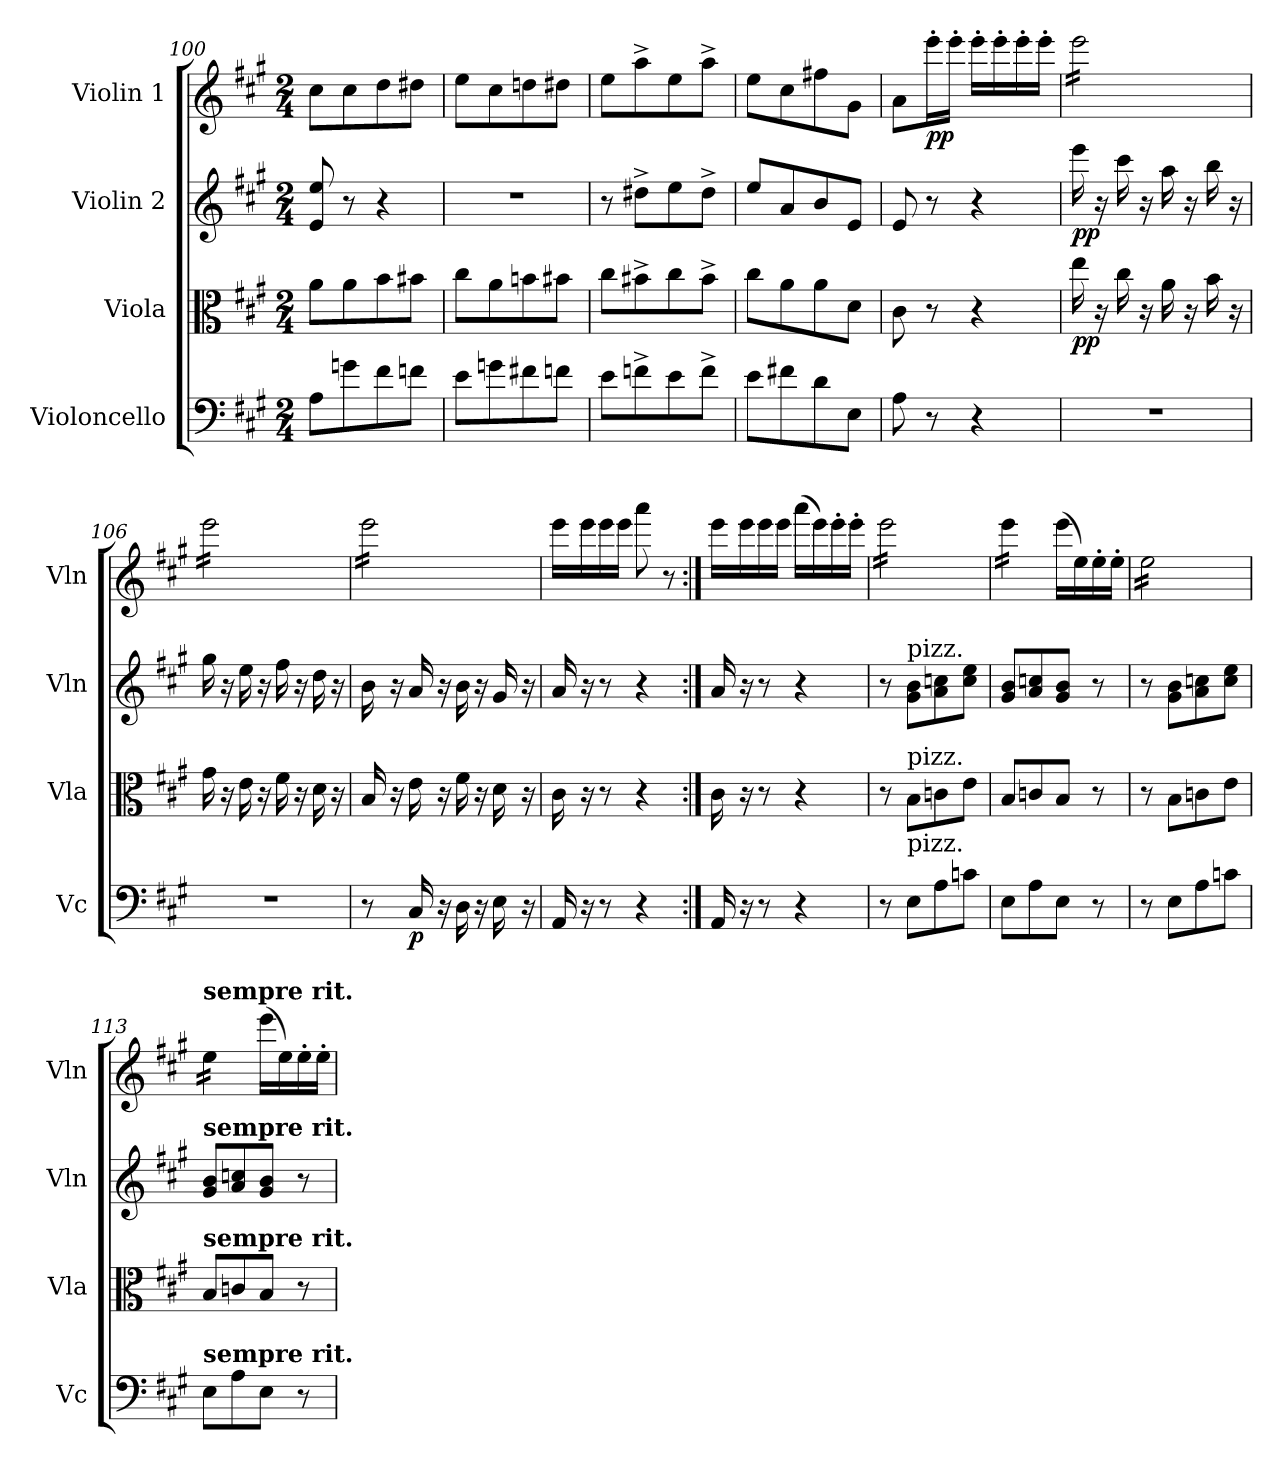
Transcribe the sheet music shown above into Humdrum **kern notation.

**kern	**dynam	**kern	**dynam	**kern	**dynam	**kern	**dynam
*part4	*part4	*part3	*part3	*part2	*part2	*part1	*part1
*staff4	*staff4	*staff3	*staff3	*staff2	*staff2	*staff1	*staff1
*I"Violoncello	*	*I"Viola	*	*I"Violin 2	*	*I"Violin 1	*
*I'Vc	*	*I'Vla	*	*I'Vln	*	*I'Vln	*
*clefF4	*	*clefC3	*	*clefG2	*	*clefG2	*
*k[f#c#g#]	*	*k[f#c#g#]	*	*k[f#c#g#]	*	*k[f#c#g#]	*
*M2/4	*	*M2/4	*	*M2/4	*	*M2/4	*
=100	=100	=100	=100	=100	=100	=100	=100
8A\L	.	8a\L	.	8e/ 8ee/	.	8cc#\L	.
8gn\	.	8a\	.	8r	.	8cc#\	.
8f#\	.	8b\	.	4r	.	8dd\	.
8fn\J	.	8b#X\J	.	.	.	8dd#X\J	.
=101	=101	=101	=101	=101	=101	=101	=101
8e\L	.	8cc#\L	.	2r	.	8ee\L	.
8gn\	.	8a\	.	.	.	8cc#\	.
8f#X\	.	8bn\	.	.	.	8ddn\	.
8fn\J	.	8b#X\J	.	.	.	8dd#X\J	.
=102	=102	=102	=102	=102	=102	=102	=102
8e\L	.	8cc#\L	.	8r	.	8ee\L	.
8fn^\	.	8b#X^\	.	8dd#X^\L	.	8aa^\	.
8e\	.	8cc#\	.	8ee\	.	8ee\	.
8f^\J	.	8b#^\J	.	8dd#^\J	.	8aa^\J	.
=103	=103	=103	=103	=103	=103	=103	=103
8e\L	.	8cc#\L	.	8ee/L	.	8ee\L	.
8f#X\	.	8a\	.	8a/	.	8cc#\	.
8d\	.	8a\	.	8b/	.	8ff#X\	.
8E\J	.	8d\J	.	8e/J	.	8g#\J	.
=104	=104	=104	=104	=104	=104	=104	=104
8A\	.	8c#\	.	8e/	.	8a\L	.
!	!	!	!	!	!	!	!LO:DY:b
8r	.	8r	.	8r	.	16eee'\L	pp
.	.	.	.	.	.	16eee'\JJ	.
4r	.	4r	.	4r	.	16eee'\LL	.
.	.	.	.	.	.	16eee'\	.
.	.	.	.	.	.	16eee'\	.
.	.	.	.	.	.	16eee'\JJ	.
=105	=105	=105	=105	=105	=105	=105	=105
!	!	!	!LO:DY:b	!	!LO:DY:b	!	!
*	*	*	*	*	*	*tremolo	*
2r	.	16ee\	pp	16eee\	pp	16eee\LL	.
.	.	16r	.	16r	.	16eee\	.
.	.	16cc#\	.	16ccc#\	.	16eee\	.
.	.	16r	.	16r	.	16eee\	.
.	.	16a\	.	16aa\	.	16eee\	.
.	.	16r	.	16r	.	16eee\	.
.	.	16b\	.	16bb\	.	16eee\	.
.	.	16r	.	16r	.	16eee\JJ	.
!!LO:LB:g=z
=106	=106	=106	=106	=106	=106	=106	=106
2r	.	16g#\	.	16gg#\	.	16eee\LL	.
.	.	16r	.	16r	.	16eee\	.
.	.	16e\	.	16ee\	.	16eee\	.
.	.	16r	.	16r	.	16eee\	.
.	.	16f#\	.	16ff#\	.	16eee\	.
.	.	16r	.	16r	.	16eee\	.
.	.	16d\	.	16dd\	.	16eee\	.
.	.	16r	.	16r	.	16eee\JJ	.
!!LO:LB:g=z
=107	=107	=107	=107	=107	=107	=107	=107
8r	.	16B/	.	16b\	.	16eee\LL	.
.	.	16r	.	16r	.	16eee\	.
!	!LO:DY:b	!	!	!	!	!	!
16C#/	p	16e\	.	16a/	.	16eee\	.
16r	.	16r	.	16r	.	16eee\	.
16D\	.	16f#\	.	16b\	.	16eee\	.
16r	.	16r	.	16r	.	16eee\	.
16E\	.	16d\	.	16g#/	.	16eee\	.
16r	.	16r	.	16r	.	16eee\JJ	.
*	*	*	*	*	*	*Xtremolo	*
=108	=108	=108	=108	=108	=108	=108	=108
16AA/	.	16c#\	.	16a/	.	16eee\LL	.
16r	.	16r	.	16r	.	16eee\	.
8r	.	8r	.	8r	.	16eee\	.
.	.	.	.	.	.	16eee\JJ	.
4r	.	4r	.	4r	.	8aaa\	.
.	.	.	.	.	.	8r	.
=109:|!	=109:|!	=109:|!	=109:|!	=109:|!	=109:|!	=109:|!	=109:|!
16AA/	.	16c#\	.	16a/	.	16eee\LL	.
16r	.	16r	.	16r	.	16eee\	.
8r	.	8r	.	8r	.	16eee\	.
.	.	.	.	.	.	16eee\JJ	.
4r	.	4r	.	4r	.	(16aaa\LL	.
.	.	.	.	.	.	16eee\)	.
.	.	.	.	.	.	16eee'\	.
.	.	.	.	.	.	16eee'\JJ	.
=110	=110	=110	=110	=110	=110	=110	=110
!	!	!	!	!	!	!LO:TX:a:B:t=rit.	!
*	*	*	*	*	*	*tremolo	*
8r	.	8r	.	8r	.	16eee\LL	.
.	.	.	.	.	.	16eee\	.
!	!	!	!	!LO:TX:a:t=pizz.	!	!	!
!	!	!LO:TX:a:t=pizz.	!	!	!	!	!
!LO:TX:a:t=pizz.	!	!	!	!	!	!	!
8E\L	.	8B\L	.	8g#\ 8b\L	.	16eee\	.
.	.	.	.	.	.	16eee\	.
8A\	.	8cn\	.	8a\ 8ccn\	.	16eee\	.
.	.	.	.	.	.	16eee\	.
8cn\J	.	8e\J	.	8cc\ 8ee\J	.	16eee\	.
.	.	.	.	.	.	16eee\JJ	.
=111	=111	=111	=111	=111	=111	=111	=111
8E\L	.	8B/L	.	8g#/ 8b/L	.	16eee\LL	.
.	.	.	.	.	.	16eee\	.
8A\	.	8cn/	.	8a/ 8ccn/	.	16eee\	.
.	.	.	.	.	.	16eee\JJ	.
*	*	*	*	*	*	*Xtremolo	*
8E\J	.	8B/J	.	8g#/ 8b/J	.	(16eee\LL	.
.	.	.	.	.	.	16ee\)	.
8r	.	8r	.	8r	.	16ee'\	.
.	.	.	.	.	.	16ee'\JJ	.
=112	=112	=112	=112	=112	=112	=112	=112
*	*	*	*	*	*	*tremolo	*
8r	.	8r	.	8r	.	16ee\LL	.
.	.	.	.	.	.	16ee\	.
8E\L	.	8B\L	.	8g#\ 8b\L	.	16ee\	.
.	.	.	.	.	.	16ee\	.
8A\	.	8cn\	.	8a\ 8ccn\	.	16ee\	.
.	.	.	.	.	.	16ee\	.
8cn\J	.	8e\J	.	8cc\ 8ee\J	.	16ee\	.
.	.	.	.	.	.	16ee\JJ	.
=113	=113	=113	=113	=113	=113	=113	=113
!	!	!	!	!	!	!LO:TX:a:B:t=sempre rit.	!
!	!	!	!	!LO:TX:a:B:t=sempre rit.	!	!	!
!	!	!LO:TX:a:B:t=sempre rit.	!	!	!	!	!
!LO:TX:a:B:t=sempre rit.	!	!	!	!	!	!	!
8E\L	.	8B/L	.	8g#/ 8b/L	.	16ee\LL	.
.	.	.	.	.	.	16ee\	.
8A\	.	8cn/	.	8a/ 8ccn/	.	16ee\	.
.	.	.	.	.	.	16ee\JJ	.
*	*	*	*	*	*	*Xtremolo	*
8E\J	.	8B/J	.	8g#/ 8b/J	.	(16eee\LL	.
.	.	.	.	.	.	16ee\)	.
8r	.	8r	.	8r	.	16ee'\	.
.	.	.	.	.	.	16ee'\JJ	.
=	=	=	=	=	=	=	=
*-	*-	*-	*-	*-	*-	*-	*-
